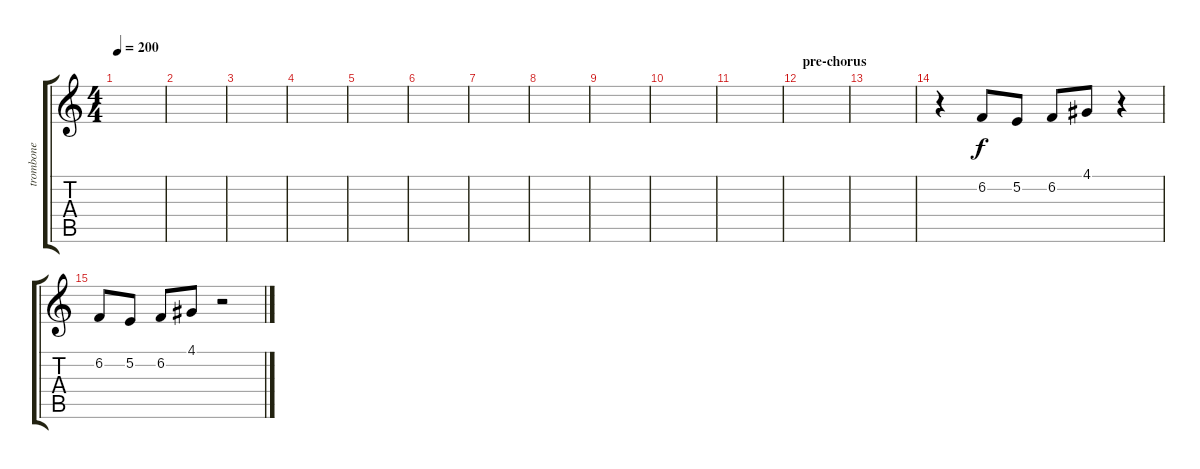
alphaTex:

\track ("trombone" "trombone") {instrument trombone}
\staff {score tabs}
\tuning (E4 B3 G3 D3 A2 E2) {hide}
\ts (4 4)
\tempo 200
\clef g2
\ks c
|
|
|
|
|
|
|
|
|
|
|
\section ("" "pre-chorus")
|
|
r.4 6.2.8 5.2.8 6.2.8 4.1.8 r.4 |
6.2.8 5.2.8 6.2.8 4.1.8 r.2
